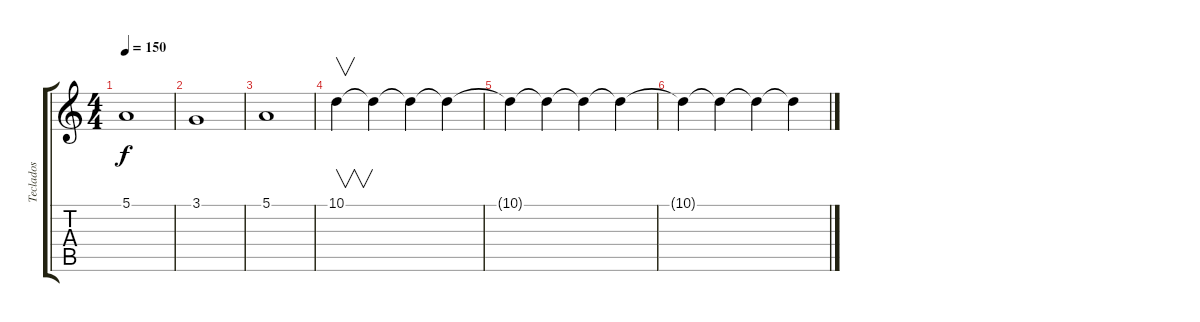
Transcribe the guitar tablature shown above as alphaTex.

\track ("Teclados" "Teclados") {instrument stringensemble1}
\staff {score tabs}
\tuning (E4 B3 G3 D3 A2 E2) {hide}
\ts (4 4)
\tempo 150
\clef g2
\ks c
5.1.1{dy f} |
3.1.1 |
5.1.1 |
10.1.4{v} 10.1{t}.4 10.1{t}.4 10.1{t}.4 |
10.1{t}.4{volume 8} 10.1{t}.4{volume 6} 10.1{t}.4{volume 6} 10.1{t}.4{volume 5} |
10.1{t}.4{volume 4} 10.1{t}.4{volume 3} 10.1{t}.4{volume 2} 10.1{t}.4{volume 0}
